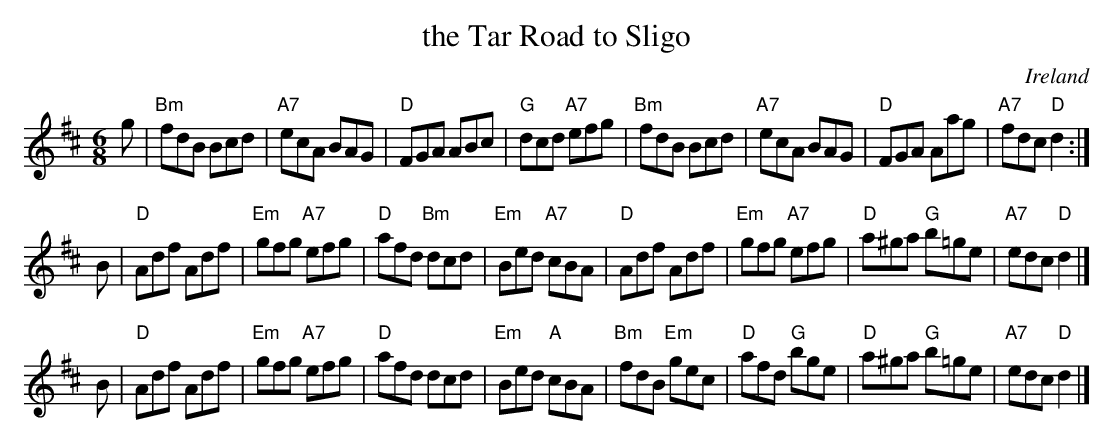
X:1
T: the Tar Road to Sligo
O: Ireland
M: 6/8
L: 1/8
K: D
g |\
"Bm"fdB Bcd | "A7"ecA BAG | "D"FGA ABc | "G"dcd "A7"efg |\
"Bm"fdB Bcd | "A7"ecA BAG | "D"FGA Aag | "A7"fdc "D"d2 :|
B |\
"D"Adf Adf | "Em"gfg "A7"efg | "D"afd "Bm"dcd | "Em"Bed "A7"cBA |\
"D"Adf Adf | "Em"gfg "A7"efg | "D"a^ga "G"b=ge | "A7"edc "D"d2 |]
B |\
"D"Adf Adf | "Em"gfg "A7"efg | "D"afd dcd | "Em"Bed "A"cBA |\
"Bm"fdB "Em"gec | "D"afd "G"bge | "D"a^ga "G"b=ge | "A7"edc "D"d2 |]
